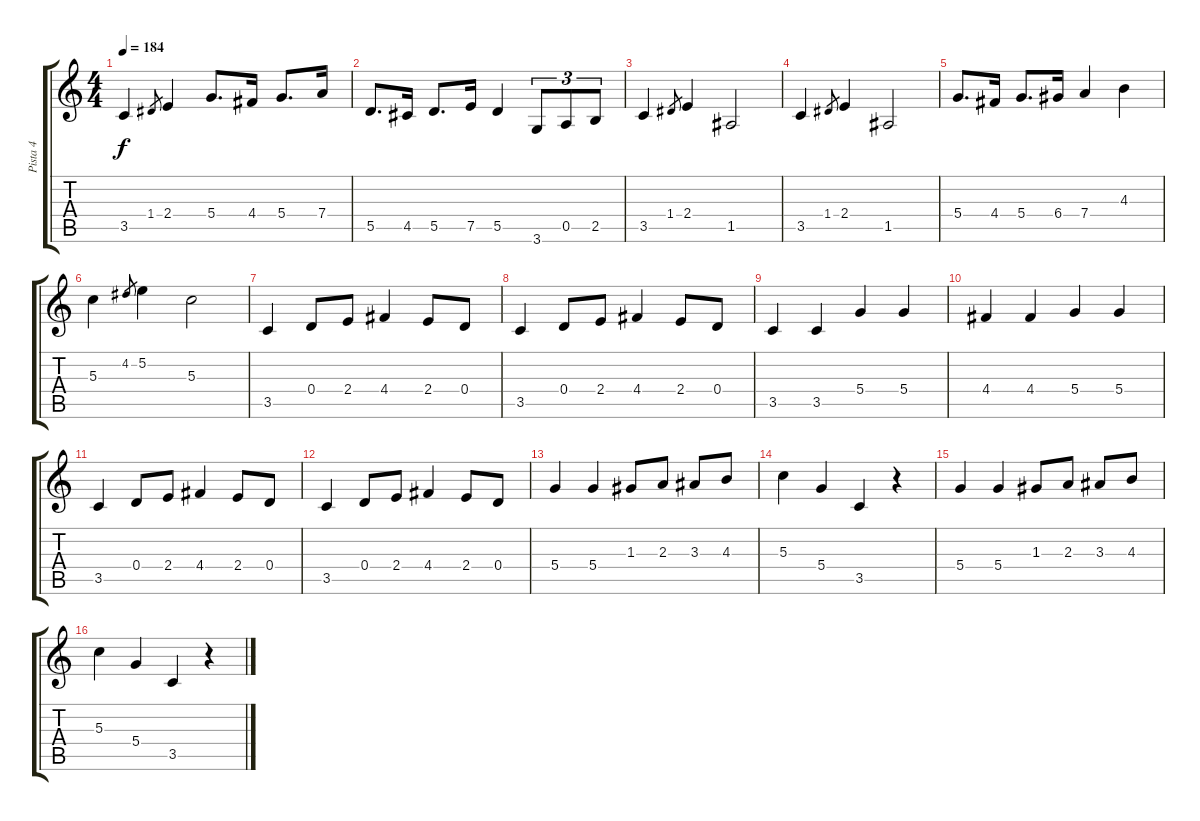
\track ("Pista 4" "Pista 4") {instrument electricguitarjazz}
\staff {score tabs}
\tuning (E4 B3 G3 D3 A2 E2) {hide}
\ts (4 4)
\tempo 184
\clef g2
\ks c
3.5.4{dy f} 1.4.8{gr} 2.4.4 5.4.8{d} 4.4.16 5.4.8{d} 7.4.16 |
5.5.8{d} 4.5.16 5.5.8{d} 7.5.16 5.5.4 3.6.8{tu (3 2)} 0.5.8{tu (3 2)} 2.5.8{tu (3 2)} |
3.5.4 1.4.8{gr} 2.4.4 1.5.2 |
3.5.4 1.4.8{gr} 2.4.4 1.5.2 |
5.4.8{d} 4.4.16 5.4.8{d} 6.4.16 7.4.4 4.3.4 |
5.3.4 4.2.8{gr} 5.2.4 5.3.2 |
3.5.4 0.4.8 2.4.8 4.4.4 2.4.8 0.4.8 |
3.5.4 0.4.8 2.4.8 4.4.4 2.4.8 0.4.8 |
3.5.4 3.5.4 5.4.4 5.4.4 |
4.4.4 4.4.4 5.4.4 5.4.4 |
3.5.4 0.4.8 2.4.8 4.4.4 2.4.8 0.4.8 |
3.5.4 0.4.8 2.4.8 4.4.4 2.4.8 0.4.8 |
5.4.4 5.4.4 1.3.8 2.3.8 3.3.8 4.3.8 |
5.3.4 5.4.4 3.5.4 r.4 |
5.4.4 5.4.4 1.3.8 2.3.8 3.3.8 4.3.8 |
5.3.4 5.4.4 3.5.4 r.4
